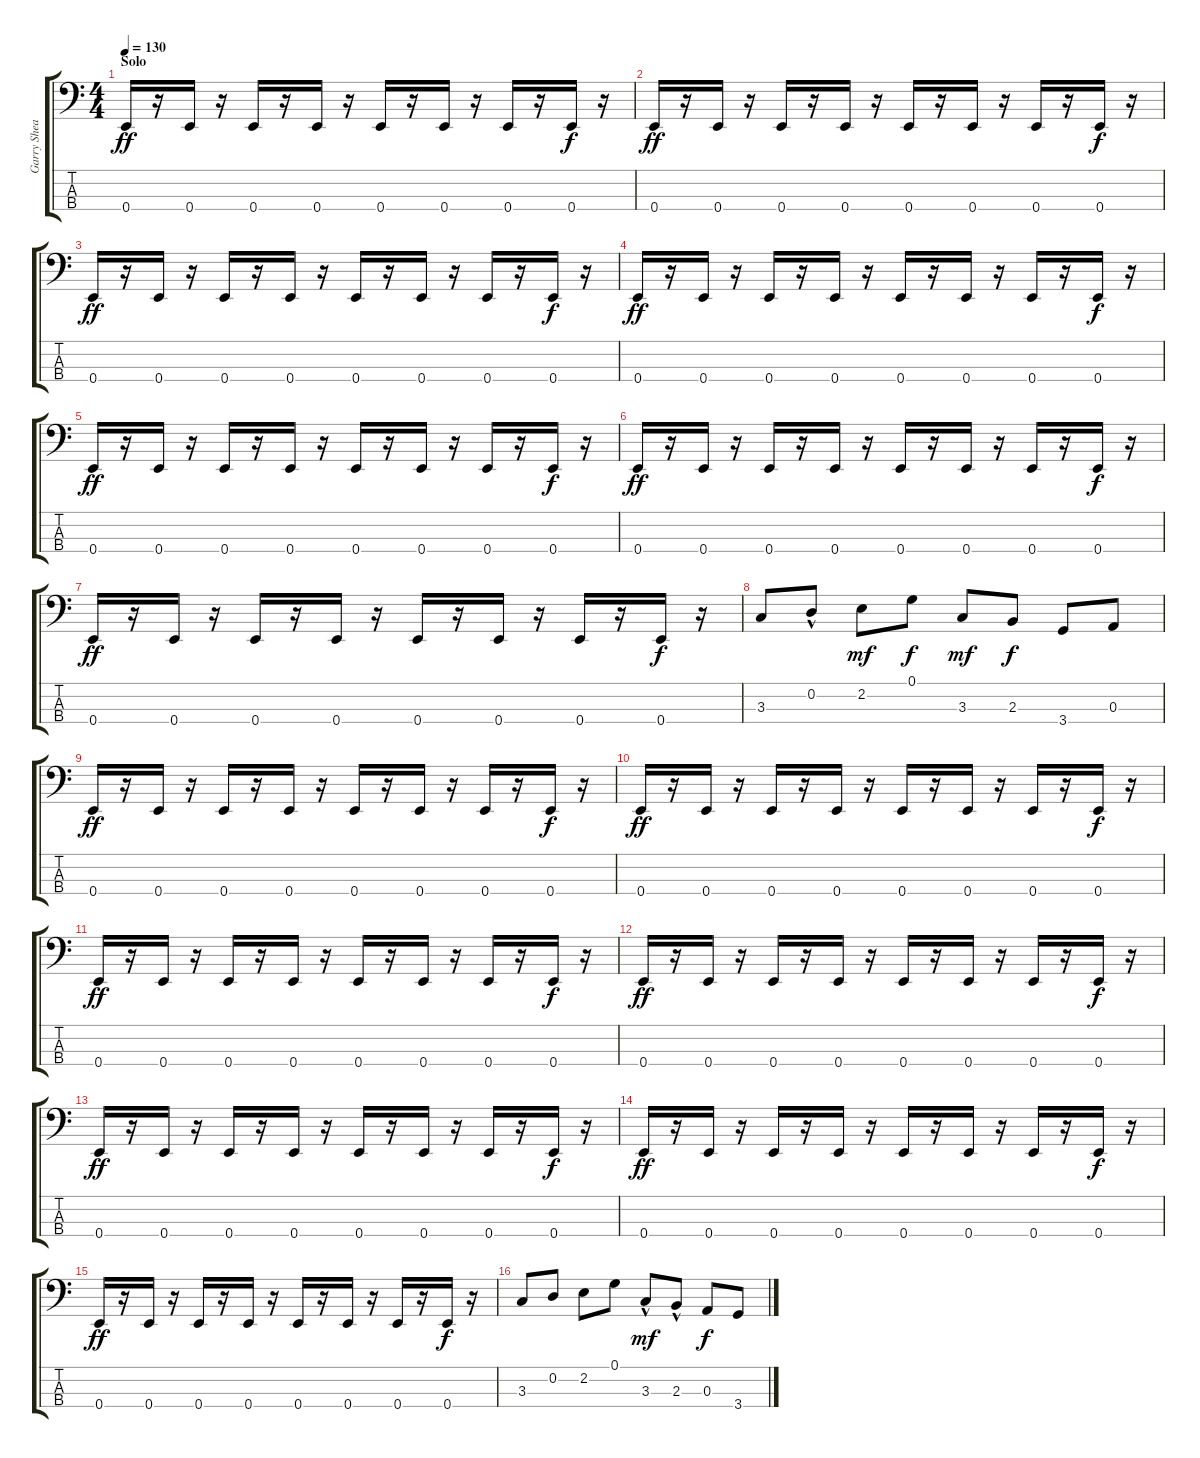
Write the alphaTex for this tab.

\track ("Garry Shea" "Garry Shea") {instrument electricbasspick}
\staff {score tabs}
\tuning (G2 D2 A1 E1) {hide}
\ts (4 4)
\section ("" "Solo")
\tempo 130
\clef f4
\ks c
0.4.16{dy ff} r.16 0.4.16 r.16 0.4.16 r.16 0.4.16 r.16 0.4.16 r.16 0.4.16 r.16 0.4.16 r.16 0.4.16{dy f} r.16 |
0.4.16{dy ff} r.16 0.4.16 r.16 0.4.16 r.16 0.4.16 r.16 0.4.16 r.16 0.4.16 r.16 0.4.16 r.16 0.4.16{dy f} r.16 |
0.4.16{dy ff} r.16 0.4.16 r.16 0.4.16 r.16 0.4.16 r.16 0.4.16 r.16 0.4.16 r.16 0.4.16 r.16 0.4.16{dy f} r.16 |
0.4.16{dy ff} r.16 0.4.16 r.16 0.4.16 r.16 0.4.16 r.16 0.4.16 r.16 0.4.16 r.16 0.4.16 r.16 0.4.16{dy f} r.16 |
0.4.16{dy ff} r.16 0.4.16 r.16 0.4.16 r.16 0.4.16 r.16 0.4.16 r.16 0.4.16 r.16 0.4.16 r.16 0.4.16{dy f} r.16 |
0.4.16{dy ff} r.16 0.4.16 r.16 0.4.16 r.16 0.4.16 r.16 0.4.16 r.16 0.4.16 r.16 0.4.16 r.16 0.4.16{dy f} r.16 |
0.4.16{dy ff} r.16 0.4.16 r.16 0.4.16 r.16 0.4.16 r.16 0.4.16 r.16 0.4.16 r.16 0.4.16 r.16 0.4.16{dy f} r.16 |
3.3.8 0.2{hac}.8 2.2.8{dy mf} 0.1.8{dy f} 3.3.8{dy mf} 2.3.8{dy f} 3.4.8 0.3.8 |
0.4.16{dy ff} r.16 0.4.16 r.16 0.4.16 r.16 0.4.16 r.16 0.4.16 r.16 0.4.16 r.16 0.4.16 r.16 0.4.16{dy f} r.16 |
0.4.16{dy ff} r.16 0.4.16 r.16 0.4.16 r.16 0.4.16 r.16 0.4.16 r.16 0.4.16 r.16 0.4.16 r.16 0.4.16{dy f} r.16 |
0.4.16{dy ff} r.16 0.4.16 r.16 0.4.16 r.16 0.4.16 r.16 0.4.16 r.16 0.4.16 r.16 0.4.16 r.16 0.4.16{dy f} r.16 |
0.4.16{dy ff} r.16 0.4.16 r.16 0.4.16 r.16 0.4.16 r.16 0.4.16 r.16 0.4.16 r.16 0.4.16 r.16 0.4.16{dy f} r.16 |
0.4.16{dy ff} r.16 0.4.16 r.16 0.4.16 r.16 0.4.16 r.16 0.4.16 r.16 0.4.16 r.16 0.4.16 r.16 0.4.16{dy f} r.16 |
0.4.16{dy ff} r.16 0.4.16 r.16 0.4.16 r.16 0.4.16 r.16 0.4.16 r.16 0.4.16 r.16 0.4.16 r.16 0.4.16{dy f} r.16 |
0.4.16{dy ff} r.16 0.4.16 r.16 0.4.16 r.16 0.4.16 r.16 0.4.16 r.16 0.4.16 r.16 0.4.16 r.16 0.4.16{dy f} r.16 |
3.3.8 0.2.8 2.2.8 0.1.8 3.3{hac}.8{dy mf} 2.3{hac}.8 0.3.8{dy f} 3.4.8
